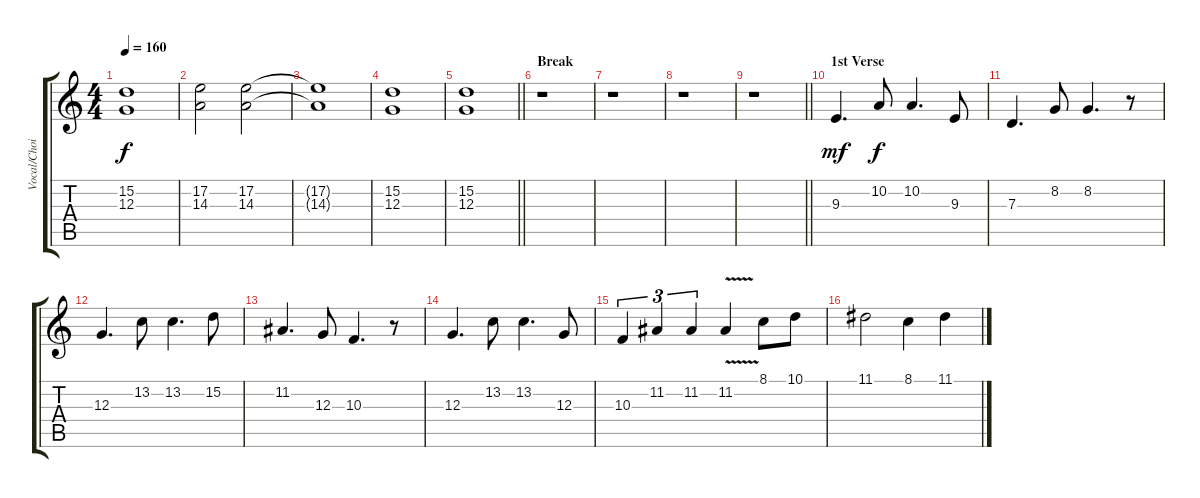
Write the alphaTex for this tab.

\track ("Vocal/Choir" "Vocal/Choi") {instrument choiraahs}
\staff {score tabs}
\tuning (E4 B3 G3 D3 A2 E2) {hide}
\ts (4 4)
\tempo 160
\clef g2
\ks c
(15.2 12.3).1{dy f} |
(17.2 14.3).2 (17.2 14.3).2 |
(17.2{t} 14.3{t}).1 |
(15.2 12.3).1 |
\barLineRight lightlight
(15.2 12.3).1 |
\section ("" "Break")
r.1 |
r.1 |
r.1 |
\barLineRight lightlight
r.1 |
\section ("" "1st Verse")
9.3.4{d dy mf volume 12 instrument piccolo} 10.2.8{dy f} 10.2.4{d} 9.3.8 |
7.3.4{d} 8.2.8 8.2.4{d} r.8 |
12.3.4{d} 13.2.8 13.2.4{d} 15.2.8 |
11.2.4{d} 12.3.8 10.3.4{d} r.8 |
12.3.4{d} 13.2.8 13.2.4{d} 12.3.8 |
10.3.4{tu (3 2)} 11.2.4{tu (3 2)} 11.2.4{tu (3 2)} 11.2{v}.4 8.1.8 10.1.8 |
11.1.2 8.1.4 11.1.4
